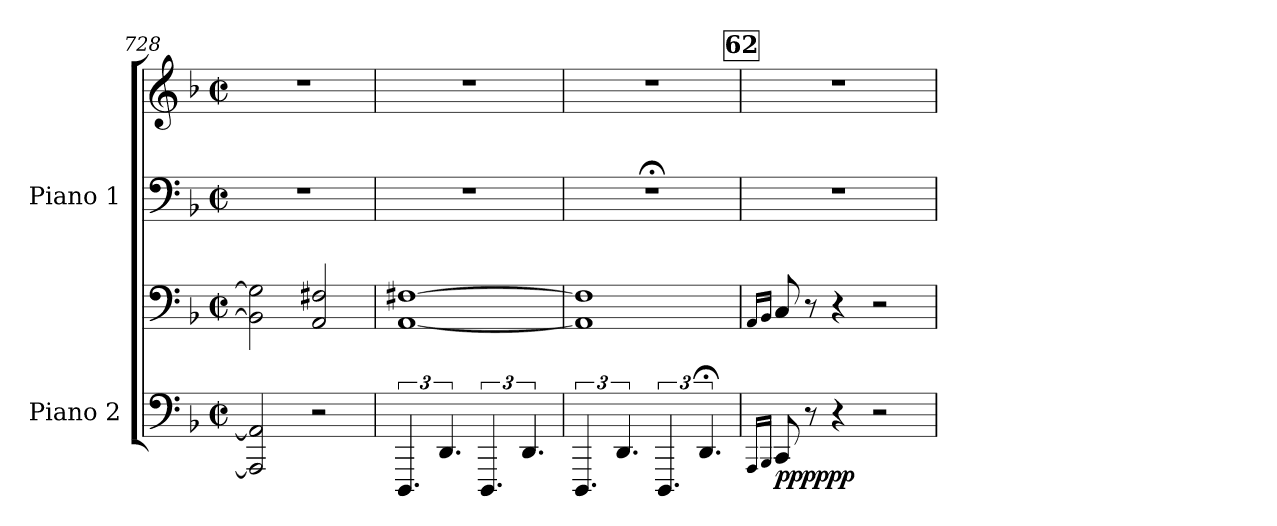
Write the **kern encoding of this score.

**kern	**kern	**dynam	**kern	**kern
*part2	*part2	*part2	*part1	*part1
*staff4	*staff3	*staff3/4	*staff2	*staff1
*I"Piano 2	*	*	*I"Piano 1	*
*I'Pno. 2	*	*	*I'Pno. 1	*
*clefF4	*clefF4	*	*clefF4	*clefG2
*k[b-]	*k[b-]	*	*k[b-]	*k[b-]
*M2/2	*M2/2	*	*M2/2	*M2/2
*met(c|)	*met(c|)	*	*met(c|)	*met(c|)
=728	=728	=728	=728	=728
2AAA/] 2AA/]	2BB\] 2G\]	.	1r	1r
2r	2AA/ 2F#X/	.	.	.
=729	=729	=729	=729	=729
6.DDD/	[1AA [1F#X	.	1r	1r
6.DD/	.	.	.	.
6.DDD/	.	.	.	.
6.DD/	.	.	.	.
=730	=730	=730	=730	=730
6.DDD/	1AA] 1F#]	.	1r;<	1r
6.DD/	.	.	.	.
6.DDD/	.	.	.	.
6.DD;</	.	.	.	.
!!LO:REH:place=s1:a:B:fs=14:t=62
=731	=731	=731	=731	=731
16qAAA/LL	16qAA/LL	.	.	.
16qBBB-/JJ	16qBB-/JJ	.	.	.
!	!	!LO:DY:b=2	!	!
!	!	!LO:DY:n=1:b	!	!
8CC/	8C/	ppp ppp	1r	1r
8r	8r	.	.	.
4r	4r	.	.	.
2r	2r	.	.	.
=	=	=	=	=
*-	*-	*-	*-	*-
